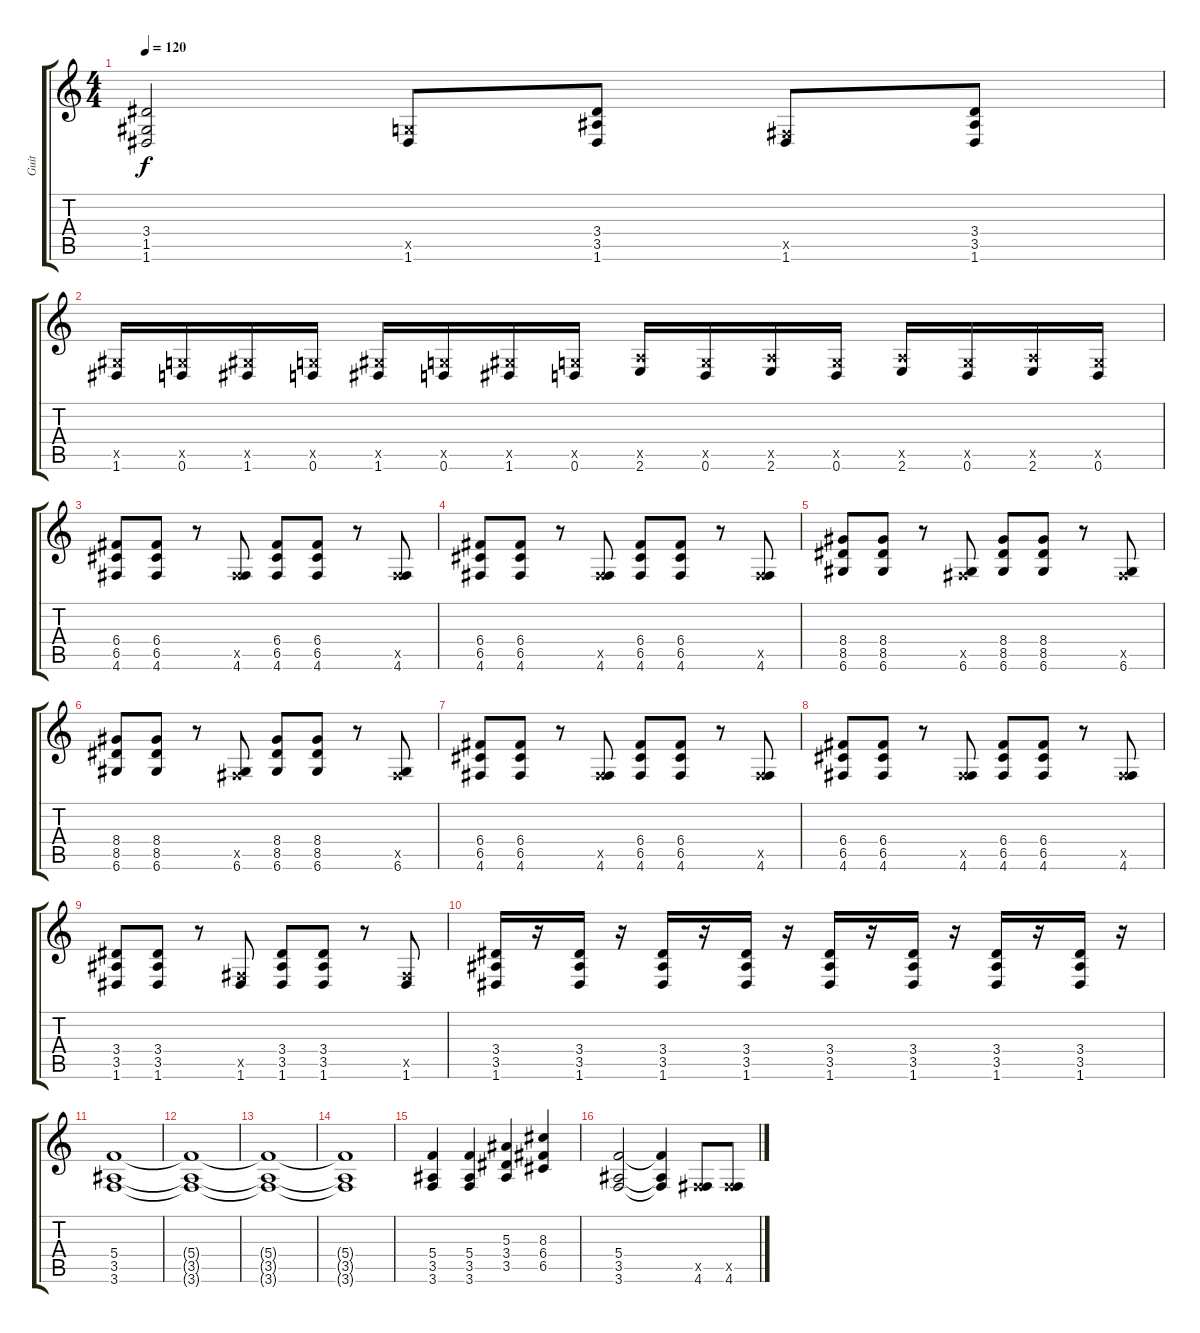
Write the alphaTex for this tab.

\track ("Guit" "Guit") {instrument distortionguitar}
\staff {score tabs}
\tuning (D4 A3 F3 C3 G2 D2) {hide}
\ts (4 4)
\tempo 120
\clef g2
\ks c
(3.4 1.5 1.6).2{dy f} (0.5{x} 1.6).8 (3.4 3.5 1.6).8 (-1.5{x} 1.6).8 (3.4 3.5 1.6).8 |
(1.5{x} 1.6).16 (0.5{x} 0.6).16 (1.5{x} 1.6).16 (0.5{x} 0.6).16 (1.5{x} 1.6).16 (0.5{x} 0.6).16 (1.5{x} 1.6).16 (0.5{x} 0.6).16 (2.5{x} 2.6).16 (0.5{x} 0.6).16 (2.5{x} 2.6).16 (0.5{x} 0.6).16 (2.5{x} 2.6).16 (0.5{x} 0.6).16 (2.5{x} 2.6).16 (0.5{x} 0.6).16 |
(6.4 6.5 4.6).8 (6.4 6.5 4.6).8 r.8 (-1.5{x} 4.6).8 (6.4 6.5 4.6).8 (6.4 6.5 4.6).8 r.8 (-1.5{x} 4.6).8 |
(6.4 6.5 4.6).8 (6.4 6.5 4.6).8 r.8 (-1.5{x} 4.6).8 (6.4 6.5 4.6).8 (6.4 6.5 4.6).8 r.8 (-1.5{x} 4.6).8 |
(8.4 8.5 6.6).8 (8.4 8.5 6.6).8 r.8 (-1.5{x} 6.6).8 (8.4 8.5 6.6).8 (8.4 8.5 6.6).8 r.8 (-1.5{x} 6.6).8 |
(8.4 8.5 6.6).8 (8.4 8.5 6.6).8 r.8 (-1.5{x} 6.6).8 (8.4 8.5 6.6).8 (8.4 8.5 6.6).8 r.8 (-1.5{x} 6.6).8 |
(6.4 6.5 4.6).8 (6.4 6.5 4.6).8 r.8 (-1.5{x} 4.6).8 (6.4 6.5 4.6).8 (6.4 6.5 4.6).8 r.8 (-1.5{x} 4.6).8 |
(6.4 6.5 4.6).8 (6.4 6.5 4.6).8 r.8 (-1.5{x} 4.6).8 (6.4 6.5 4.6).8 (6.4 6.5 4.6).8 r.8 (-1.5{x} 4.6).8 |
(3.4 3.5 1.6).8 (3.4 3.5 1.6).8 r.8 (-1.5{x} 1.6).8 (3.4 3.5 1.6).8 (3.4 3.5 1.6).8 r.8 (-1.5{x} 1.6).8 |
(3.4 3.5 1.6).16 r.16 (3.4 3.5 1.6).16 r.16 (3.4 3.5 1.6).16 r.16 (3.4 3.5 1.6).16 r.16 (3.4 3.5 1.6).16 r.16 (3.4 3.5 1.6).16 r.16 (3.4 3.5 1.6).16 r.16 (3.4 3.5 1.6).16 r.16 |
(5.4 3.5 3.6).1 |
(5.4{t} 3.5{t} 3.6{t}).1 |
(5.4{t} 3.5{t} 3.6{t}).1 |
(5.4{t} 3.5{t} 3.6{t}).1 |
(5.4 3.5 3.6).4 (5.4 3.5 3.6).4 (5.3 3.4 3.5).4 (8.3 6.4 6.5).4 |
(5.4 3.5 3.6).2 (5.4{t} 3.5{t} 3.6{t}).4 (-1.5{x} 4.6).8 (-1.5{x} 4.6).8
